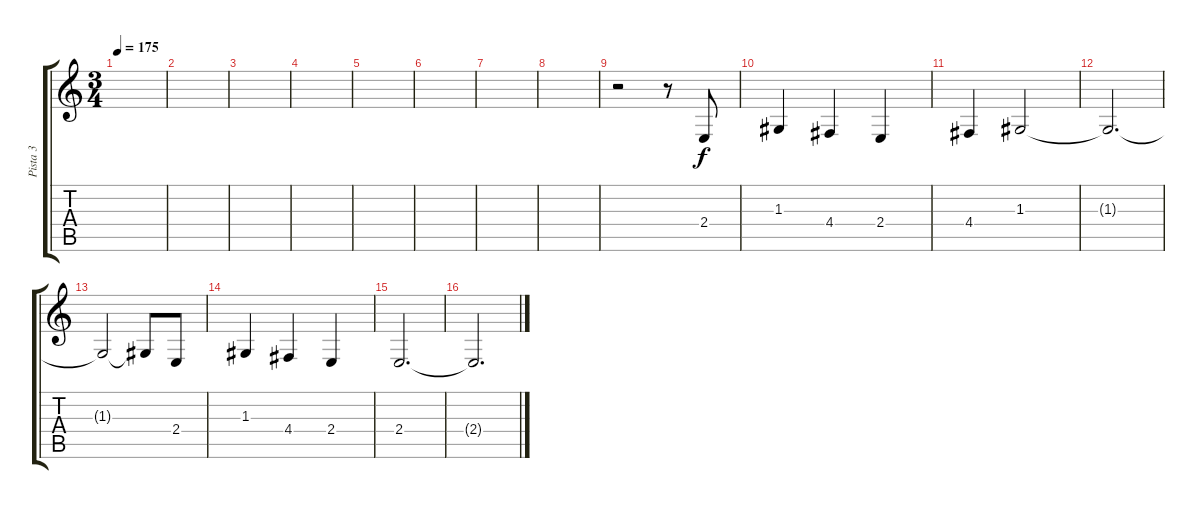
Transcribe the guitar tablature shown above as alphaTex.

\track ("Pista 3" "Pista 3") {instrument electricgrandpiano}
\staff {score tabs}
\tuning (E4 B3 G3 D3 A2 E2) {hide}
\ts (3 4)
\tempo 175
\clef g2
\ks c
|
|
|
|
|
|
|
|
r.2 r.8 2.4.8 |
1.3.4 4.4.4 2.4.4 |
4.4.4 1.3.2 |
1.3{t}.2{d} |
1.3{t}.2 1.3{t}.8 2.4.8 |
1.3.4 4.4.4 2.4.4 |
2.4.2{d} |
2.4{t}.2{d}
